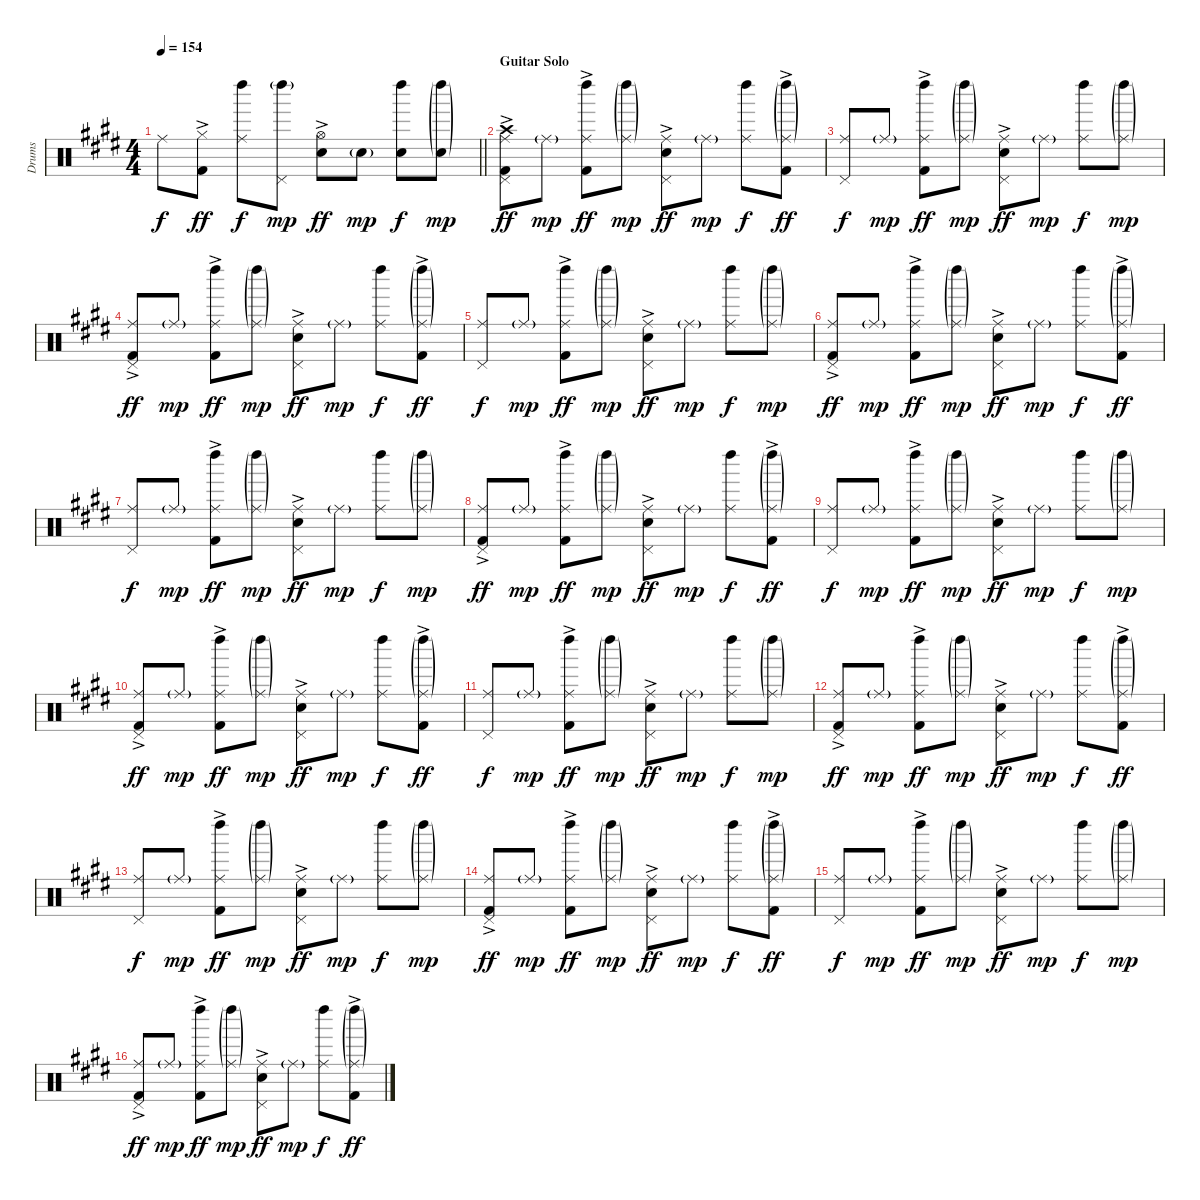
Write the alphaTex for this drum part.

\track ("Drums" "Drums") {instrument percussion}
\staff {score}
\articulation defaults
\ts (4 4)
\tempo 154
\clef neutral
\barLineRight lightlight
\ks c#minor "Ride (middle)".8{dy f}
("Hi-Hat (closed)" "Kick (hit) 2"{ac}).8{dy ff} ("Ride (middle)" "Left Maraca (hit)").8{dy f} ("Pedal Hi-Hat (hit)" "Left Maraca (hit)"{g}).8{dy mp} ("Hi-Hat (open)" "Snare (hit) 2"{ac}).8{dy ff} "Snare (hit) 2"{g}.8{dy mp} ("Snare (hit) 2" "Left Maraca (hit)").8{dy f} ("Snare (hit) 2"{g} "Left Maraca (hit)"{g}).8{dy mp} |
\section ("" "Guitar Solo")
("Ride (middle)" "Pedal Hi-Hat (hit)" "Crash high (hit)" "Kick (hit) 2"{ac}).8{dy ff} "Ride (middle)"{g}.8{dy mp} ("Ride (middle)" "Left Maraca (hit)" "Kick (hit) 2"{ac}).8{dy ff} ("Ride (middle)"{g} "Left Maraca (hit)"{g}).8{dy mp} ("Ride (middle)" "Pedal Hi-Hat (hit)" "Snare (hit) 2"{ac}).8{dy ff} "Ride (middle)"{g}.8{dy mp} ("Ride (middle)" "Left Maraca (hit)").8{dy f} ("Ride (middle)"{g} "Left Maraca (hit)"{g} "Kick (hit) 2"{ac}).8{dy ff} |
("Ride (middle)" "Pedal Hi-Hat (hit)").8{dy f} "Ride (middle)"{g}.8{dy mp} ("Ride (middle)" "Left Maraca (hit)" "Kick (hit) 2"{ac}).8{dy ff} ("Ride (middle)"{g} "Left Maraca (hit)"{g}).8{dy mp} ("Ride (middle)" "Pedal Hi-Hat (hit)" "Snare (hit) 2"{ac}).8{dy ff} "Ride (middle)"{g}.8{dy mp} ("Ride (middle)" "Left Maraca (hit)").8{dy f} ("Ride (middle)"{g} "Left Maraca (hit)"{g}).8{dy mp} |
("Ride (middle)" "Pedal Hi-Hat (hit)" "Kick (hit) 2"{ac}).8{dy ff} "Ride (middle)"{g}.8{dy mp} ("Ride (middle)" "Left Maraca (hit)" "Kick (hit) 2"{ac}).8{dy ff} ("Ride (middle)"{g} "Left Maraca (hit)"{g}).8{dy mp} ("Ride (middle)" "Pedal Hi-Hat (hit)" "Snare (hit) 2"{ac}).8{dy ff} "Ride (middle)"{g}.8{dy mp} ("Ride (middle)" "Left Maraca (hit)").8{dy f} ("Ride (middle)"{g} "Left Maraca (hit)"{g} "Kick (hit) 2"{ac}).8{dy ff} |
("Ride (middle)" "Pedal Hi-Hat (hit)").8{dy f} "Ride (middle)"{g}.8{dy mp} ("Ride (middle)" "Left Maraca (hit)" "Kick (hit) 2"{ac}).8{dy ff} ("Ride (middle)"{g} "Left Maraca (hit)"{g}).8{dy mp} ("Ride (middle)" "Pedal Hi-Hat (hit)" "Snare (hit) 2"{ac}).8{dy ff} "Ride (middle)"{g}.8{dy mp} ("Ride (middle)" "Left Maraca (hit)").8{dy f} ("Ride (middle)"{g} "Left Maraca (hit)"{g}).8{dy mp} |
("Ride (middle)" "Pedal Hi-Hat (hit)" "Kick (hit) 2"{ac}).8{dy ff} "Ride (middle)"{g}.8{dy mp} ("Ride (middle)" "Left Maraca (hit)" "Kick (hit) 2"{ac}).8{dy ff} ("Ride (middle)"{g} "Left Maraca (hit)"{g}).8{dy mp} ("Ride (middle)" "Pedal Hi-Hat (hit)" "Snare (hit) 2"{ac}).8{dy ff} "Ride (middle)"{g}.8{dy mp} ("Ride (middle)" "Left Maraca (hit)").8{dy f} ("Ride (middle)"{g} "Left Maraca (hit)"{g} "Kick (hit) 2"{ac}).8{dy ff} |
("Ride (middle)" "Pedal Hi-Hat (hit)").8{dy f} "Ride (middle)"{g}.8{dy mp} ("Ride (middle)" "Left Maraca (hit)" "Kick (hit) 2"{ac}).8{dy ff} ("Ride (middle)"{g} "Left Maraca (hit)"{g}).8{dy mp} ("Ride (middle)" "Pedal Hi-Hat (hit)" "Snare (hit) 2"{ac}).8{dy ff} "Ride (middle)"{g}.8{dy mp} ("Ride (middle)" "Left Maraca (hit)").8{dy f} ("Ride (middle)"{g} "Left Maraca (hit)"{g}).8{dy mp} |
("Ride (middle)" "Pedal Hi-Hat (hit)" "Kick (hit) 2"{ac}).8{dy ff} "Ride (middle)"{g}.8{dy mp} ("Ride (middle)" "Left Maraca (hit)" "Kick (hit) 2"{ac}).8{dy ff} ("Ride (middle)"{g} "Left Maraca (hit)"{g}).8{dy mp} ("Ride (middle)" "Pedal Hi-Hat (hit)" "Snare (hit) 2"{ac}).8{dy ff} "Ride (middle)"{g}.8{dy mp} ("Ride (middle)" "Left Maraca (hit)").8{dy f} ("Ride (middle)"{g} "Left Maraca (hit)"{g} "Kick (hit) 2"{ac}).8{dy ff} |
("Ride (middle)" "Pedal Hi-Hat (hit)").8{dy f} "Ride (middle)"{g}.8{dy mp} ("Ride (middle)" "Left Maraca (hit)" "Kick (hit) 2"{ac}).8{dy ff} ("Ride (middle)"{g} "Left Maraca (hit)"{g}).8{dy mp} ("Ride (middle)" "Pedal Hi-Hat (hit)" "Snare (hit) 2"{ac}).8{dy ff} "Ride (middle)"{g}.8{dy mp} ("Ride (middle)" "Left Maraca (hit)").8{dy f} ("Ride (middle)"{g} "Left Maraca (hit)"{g}).8{dy mp} |
("Ride (middle)" "Pedal Hi-Hat (hit)" "Kick (hit) 2"{ac}).8{dy ff} "Ride (middle)"{g}.8{dy mp} ("Ride (middle)" "Left Maraca (hit)" "Kick (hit) 2"{ac}).8{dy ff} ("Ride (middle)"{g} "Left Maraca (hit)"{g}).8{dy mp} ("Ride (middle)" "Pedal Hi-Hat (hit)" "Snare (hit) 2"{ac}).8{dy ff} "Ride (middle)"{g}.8{dy mp} ("Ride (middle)" "Left Maraca (hit)").8{dy f} ("Ride (middle)"{g} "Left Maraca (hit)"{g} "Kick (hit) 2"{ac}).8{dy ff} |
("Ride (middle)" "Pedal Hi-Hat (hit)").8{dy f} "Ride (middle)"{g}.8{dy mp} ("Ride (middle)" "Left Maraca (hit)" "Kick (hit) 2"{ac}).8{dy ff} ("Ride (middle)"{g} "Left Maraca (hit)"{g}).8{dy mp} ("Ride (middle)" "Pedal Hi-Hat (hit)" "Snare (hit) 2"{ac}).8{dy ff} "Ride (middle)"{g}.8{dy mp} ("Ride (middle)" "Left Maraca (hit)").8{dy f} ("Ride (middle)"{g} "Left Maraca (hit)"{g}).8{dy mp} |
("Ride (middle)" "Pedal Hi-Hat (hit)" "Kick (hit) 2"{ac}).8{dy ff} "Ride (middle)"{g}.8{dy mp} ("Ride (middle)" "Left Maraca (hit)" "Kick (hit) 2"{ac}).8{dy ff} ("Ride (middle)"{g} "Left Maraca (hit)"{g}).8{dy mp} ("Ride (middle)" "Pedal Hi-Hat (hit)" "Snare (hit) 2"{ac}).8{dy ff} "Ride (middle)"{g}.8{dy mp} ("Ride (middle)" "Left Maraca (hit)").8{dy f} ("Ride (middle)"{g} "Left Maraca (hit)"{g} "Kick (hit) 2"{ac}).8{dy ff} |
("Ride (middle)" "Pedal Hi-Hat (hit)").8{dy f} "Ride (middle)"{g}.8{dy mp} ("Ride (middle)" "Left Maraca (hit)" "Kick (hit) 2"{ac}).8{dy ff} ("Ride (middle)"{g} "Left Maraca (hit)"{g}).8{dy mp} ("Ride (middle)" "Pedal Hi-Hat (hit)" "Snare (hit) 2"{ac}).8{dy ff} "Ride (middle)"{g}.8{dy mp} ("Ride (middle)" "Left Maraca (hit)").8{dy f} ("Ride (middle)"{g} "Left Maraca (hit)"{g}).8{dy mp} |
("Ride (middle)" "Pedal Hi-Hat (hit)" "Kick (hit) 2"{ac}).8{dy ff} "Ride (middle)"{g}.8{dy mp} ("Ride (middle)" "Left Maraca (hit)" "Kick (hit) 2"{ac}).8{dy ff} ("Ride (middle)"{g} "Left Maraca (hit)"{g}).8{dy mp} ("Ride (middle)" "Pedal Hi-Hat (hit)" "Snare (hit) 2"{ac}).8{dy ff} "Ride (middle)"{g}.8{dy mp} ("Ride (middle)" "Left Maraca (hit)").8{dy f} ("Ride (middle)"{g} "Left Maraca (hit)"{g} "Kick (hit) 2"{ac}).8{dy ff} |
("Ride (middle)" "Pedal Hi-Hat (hit)").8{dy f} "Ride (middle)"{g}.8{dy mp} ("Ride (middle)" "Left Maraca (hit)" "Kick (hit) 2"{ac}).8{dy ff} ("Ride (middle)"{g} "Left Maraca (hit)"{g}).8{dy mp} ("Ride (middle)" "Pedal Hi-Hat (hit)" "Snare (hit) 2"{ac}).8{dy ff} "Ride (middle)"{g}.8{dy mp} ("Ride (middle)" "Left Maraca (hit)").8{dy f} ("Ride (middle)"{g} "Left Maraca (hit)"{g}).8{dy mp} |
("Ride (middle)" "Pedal Hi-Hat (hit)" "Kick (hit) 2"{ac}).8{dy ff} "Ride (middle)"{g}.8{dy mp} ("Ride (middle)" "Left Maraca (hit)" "Kick (hit) 2"{ac}).8{dy ff} ("Ride (middle)"{g} "Left Maraca (hit)"{g}).8{dy mp} ("Ride (middle)" "Pedal Hi-Hat (hit)" "Snare (hit) 2"{ac}).8{dy ff} "Ride (middle)"{g}.8{dy mp} ("Ride (middle)" "Left Maraca (hit)").8{dy f} ("Ride (middle)"{g} "Left Maraca (hit)"{g} "Kick (hit) 2"{ac}).8{dy ff}
